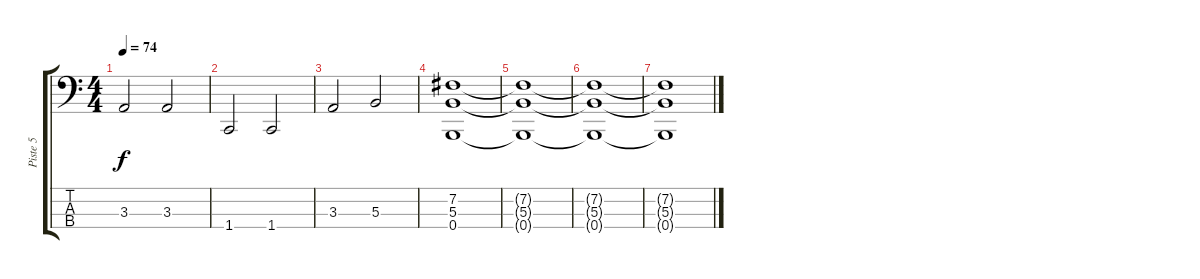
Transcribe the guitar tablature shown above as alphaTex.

\track ("Piste 5" "Piste 5") {instrument fretlessbass}
\staff {score tabs}
\tuning (E2 B1 Gb1 B0) {hide}
\ts (4 4)
\tempo 74
\clef f4
\ks c
3.3.2{dy f} 3.3.2 |
1.4.2 1.4.2 |
3.3.2 5.3.2 |
(7.2 5.3 0.4).1{volume 0} |
(7.2{t} 5.3{t} 0.4{t}).1 |
(7.2{t} 5.3{t} 0.4{t}).1 |
(7.2{t} 5.3{t} 0.4{t}).1
